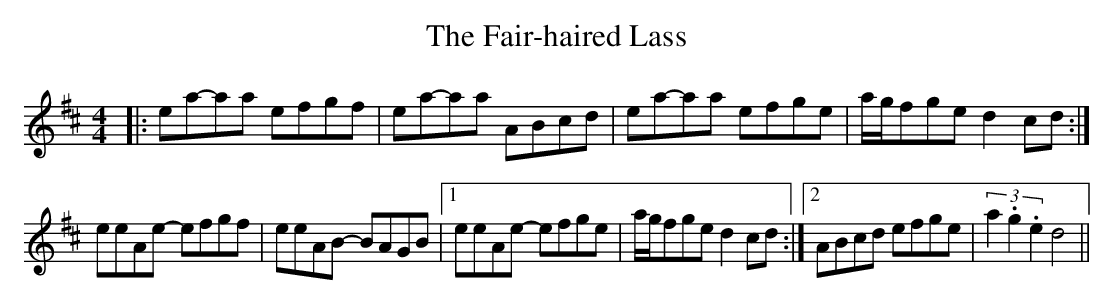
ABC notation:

X:1
T: The Fair-haired Lass
M: 4/4
L: 1/8
K: Amix
|:ea-aa efgf|ea-aa ABcd|ea-aa efge|a/g/fge d2cd:|
eeAe- efgf|eeAB- BAGB|1 eeAe- efge|a/g/fge d2cd:|2 ABcd efge|(3a2.g2.e2 d4||
